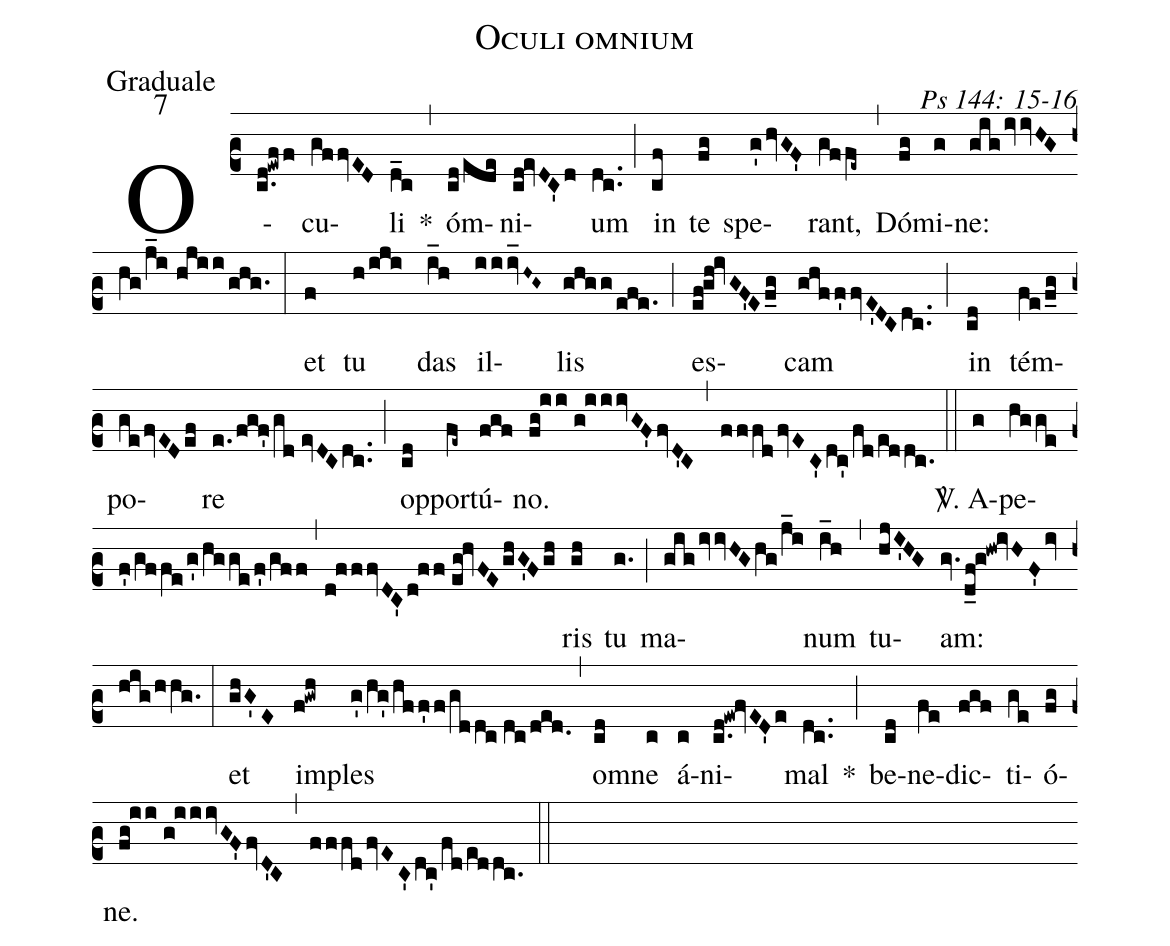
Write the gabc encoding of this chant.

name: Oculi omnium;
office-part: Graduale;
mode: 7;
commentary: Ps 144: 15-16;
%%
(c2) O(c.d!ewff)cu(gffvED)li(d_c) *(,) óm(cd/ede)ni(cd!evDC'd)um(dc..) (;) in(cf) te(fg) spe(g'/hvGF')rant,(gffe~) (,) Dó(fg)mi(g)ne:(gig/ivvHG/hg/j_i//hjii/ghg.) (:)
et(f) tu(h/iji) das(i_h) il(iiiv_H~G~)lis(ghgg/efe.) (;) es(ef!gh!ivGF'E/f_g)cam(ghff'fvE'DC/dc..) (;) in(cd) tém(fe/f_g)po(ge/fvED/ef)re(e./fgf'/gd//evDC/dc..) (;) op(cd)por(fe~)tú(fgf)no.(fg!ii//g!iiivGF'/fvD'C) (,) (fffd/fvEC'/dc'/fd/eddc.) (::)
<sp>V/</sp>. A(g)pe(hgge/f'/gffe/g'/hgge/f'/gff,d!fffvDC'/d!ff//eg!hvFE/ghG'F/gh)ris(gh) tu(g.) (;) ma(gig/ivvHG/hg/j_i)num(i_h) (,) tu(hjI'HG)am:(gv.d_f!g!hw!ivHF'/iv//hig/hhg.) (:)
et(ghG'E) im(f!gwh)ples(g'/hg'/hff'f/gddc//dc/ded.) (,) om(cd)ne(c) á(c)ni(c.d!ew!fvED'e)mal(dc..) *(;) be(cd)ne(fe)dic(fgf)ti(ge)ó(fg)ne.(fg!ii//g!iiivGF'/fvD'C) (,) (fffd/fvEC'/dc'/fd/eddc.) (::)
